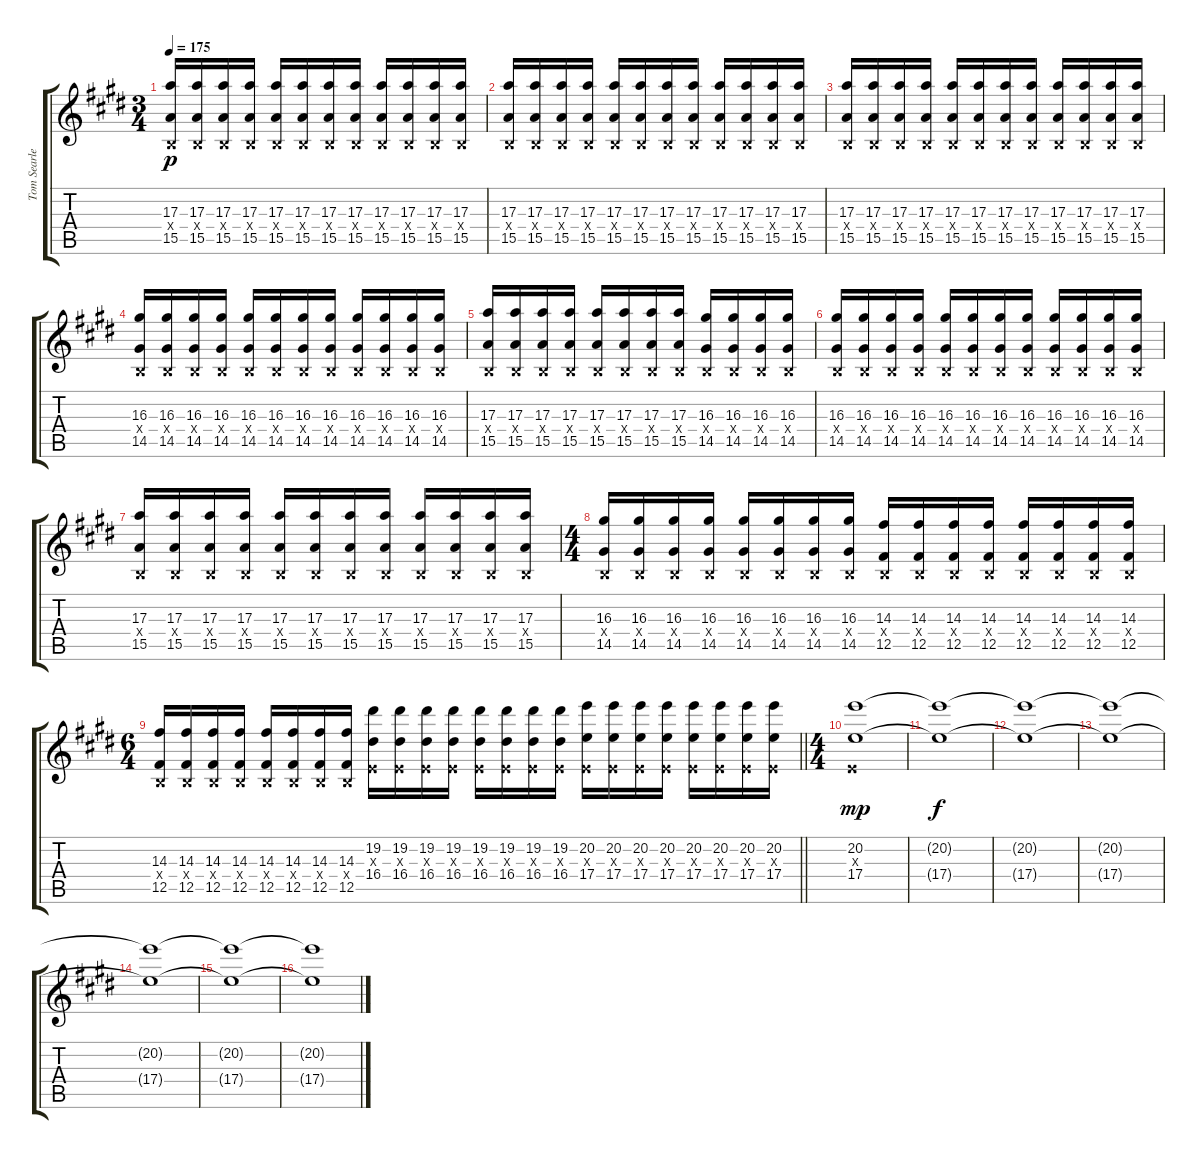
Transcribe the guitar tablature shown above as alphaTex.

\track ("Tom Searle" "Tom Searle") {instrument distortionguitar}
\staff {score tabs}
\tuning (Db4 Ab3 E3 B2 Gb2 B1) {hide}
\ts (3 4)
\tempo 175
\clef g2
\ks e
(17.3 0.4{x} 15.5).16{dy p} (17.3 0.4{x} 15.5).16 (17.3 0.4{x} 15.5).16 (17.3 0.4{x} 15.5).16 (17.3 0.4{x} 15.5).16 (17.3 0.4{x} 15.5).16 (17.3 0.4{x} 15.5).16 (17.3 0.4{x} 15.5).16 (17.3 0.4{x} 15.5).16 (17.3 0.4{x} 15.5).16 (17.3 0.4{x} 15.5).16 (17.3 0.4{x} 15.5).16 |
(17.3 0.4{x} 15.5).16 (17.3 0.4{x} 15.5).16 (17.3 0.4{x} 15.5).16 (17.3 0.4{x} 15.5).16 (17.3 0.4{x} 15.5).16 (17.3 0.4{x} 15.5).16 (17.3 0.4{x} 15.5).16 (17.3 0.4{x} 15.5).16 (17.3 0.4{x} 15.5).16 (17.3 0.4{x} 15.5).16 (17.3 0.4{x} 15.5).16 (17.3 0.4{x} 15.5).16 |
(17.3 0.4{x} 15.5).16 (17.3 0.4{x} 15.5).16 (17.3 0.4{x} 15.5).16 (17.3 0.4{x} 15.5).16 (17.3 0.4{x} 15.5).16 (17.3 0.4{x} 15.5).16 (17.3 0.4{x} 15.5).16 (17.3 0.4{x} 15.5).16 (17.3 0.4{x} 15.5).16 (17.3 0.4{x} 15.5).16 (17.3 0.4{x} 15.5).16 (17.3 0.4{x} 15.5).16 |
(16.3 0.4{x} 14.5).16 (16.3 0.4{x} 14.5).16 (16.3 0.4{x} 14.5).16 (16.3 0.4{x} 14.5).16 (16.3 0.4{x} 14.5).16 (16.3 0.4{x} 14.5).16 (16.3 0.4{x} 14.5).16 (16.3 0.4{x} 14.5).16 (16.3 0.4{x} 14.5).16 (16.3 0.4{x} 14.5).16 (16.3 0.4{x} 14.5).16 (16.3 0.4{x} 14.5).16 |
(17.3 0.4{x} 15.5).16 (17.3 0.4{x} 15.5).16 (17.3 0.4{x} 15.5).16 (17.3 0.4{x} 15.5).16 (17.3 0.4{x} 15.5).16 (17.3 0.4{x} 15.5).16 (17.3 0.4{x} 15.5).16 (17.3 0.4{x} 15.5).16 (16.3 0.4{x} 14.5).16 (16.3 0.4{x} 14.5).16 (16.3 0.4{x} 14.5).16 (16.3 0.4{x} 14.5).16 |
(16.3 0.4{x} 14.5).16 (16.3 0.4{x} 14.5).16 (16.3 0.4{x} 14.5).16 (16.3 0.4{x} 14.5).16 (16.3 0.4{x} 14.5).16 (16.3 0.4{x} 14.5).16 (16.3 0.4{x} 14.5).16 (16.3 0.4{x} 14.5).16 (16.3 0.4{x} 14.5).16 (16.3 0.4{x} 14.5).16 (16.3 0.4{x} 14.5).16 (16.3 0.4{x} 14.5).16 |
(17.3 0.4{x} 15.5).16 (17.3 0.4{x} 15.5).16 (17.3 0.4{x} 15.5).16 (17.3 0.4{x} 15.5).16 (17.3 0.4{x} 15.5).16 (17.3 0.4{x} 15.5).16 (17.3 0.4{x} 15.5).16 (17.3 0.4{x} 15.5).16 (17.3 0.4{x} 15.5).16 (17.3 0.4{x} 15.5).16 (17.3 0.4{x} 15.5).16 (17.3 0.4{x} 15.5).16 |
\ts (4 4)
(16.3 0.4{x} 14.5).16 (16.3 0.4{x} 14.5).16 (16.3 0.4{x} 14.5).16 (16.3 0.4{x} 14.5).16 (16.3 0.4{x} 14.5).16 (16.3 0.4{x} 14.5).16 (16.3 0.4{x} 14.5).16 (16.3 0.4{x} 14.5).16 (14.3 0.4{x} 12.5).16 (14.3 0.4{x} 12.5).16 (14.3 0.4{x} 12.5).16 (14.3 0.4{x} 12.5).16 (14.3 0.4{x} 12.5).16 (14.3 0.4{x} 12.5).16 (14.3 0.4{x} 12.5).16 (14.3 0.4{x} 12.5).16 |
\ts (6 4)
\barLineRight lightlight
(14.3 0.4{x} 12.5).16 (14.3 0.4{x} 12.5).16 (14.3 0.4{x} 12.5).16 (14.3 0.4{x} 12.5).16 (14.3 0.4{x} 12.5).16 (14.3 0.4{x} 12.5).16 (14.3 0.4{x} 12.5).16 (14.3 0.4{x} 12.5).16 (19.2 0.3{x} 16.4).16 (19.2 0.3{x} 16.4).16 (19.2 0.3{x} 16.4).16 (19.2 0.3{x} 16.4).16 (19.2 0.3{x} 16.4).16 (19.2 0.3{x} 16.4).16 (19.2 0.3{x} 16.4).16 (19.2 0.3{x} 16.4).16 (20.2 0.3{x} 17.4).16 (20.2 0.3{x} 17.4).16 (20.2 0.3{x} 17.4).16 (20.2 0.3{x} 17.4).16 (20.2 0.3{x} 17.4).16 (20.2 0.3{x} 17.4).16 (20.2 0.3{x} 17.4).16 (20.2 0.3{x} 17.4).16 |
\ts (4 4)
(20.2 0.3{x} 17.4).1{dy mp} |
(20.2{t} 17.4{t}).1{dy f} |
(20.2{t} 17.4{t}).1{volume 4} |
(20.2{t} 17.4{t}).1 |
(20.2{t} 17.4{t}).1 |
(20.2{t} 17.4{t}).1 |
(20.2{t} 17.4{t}).1
